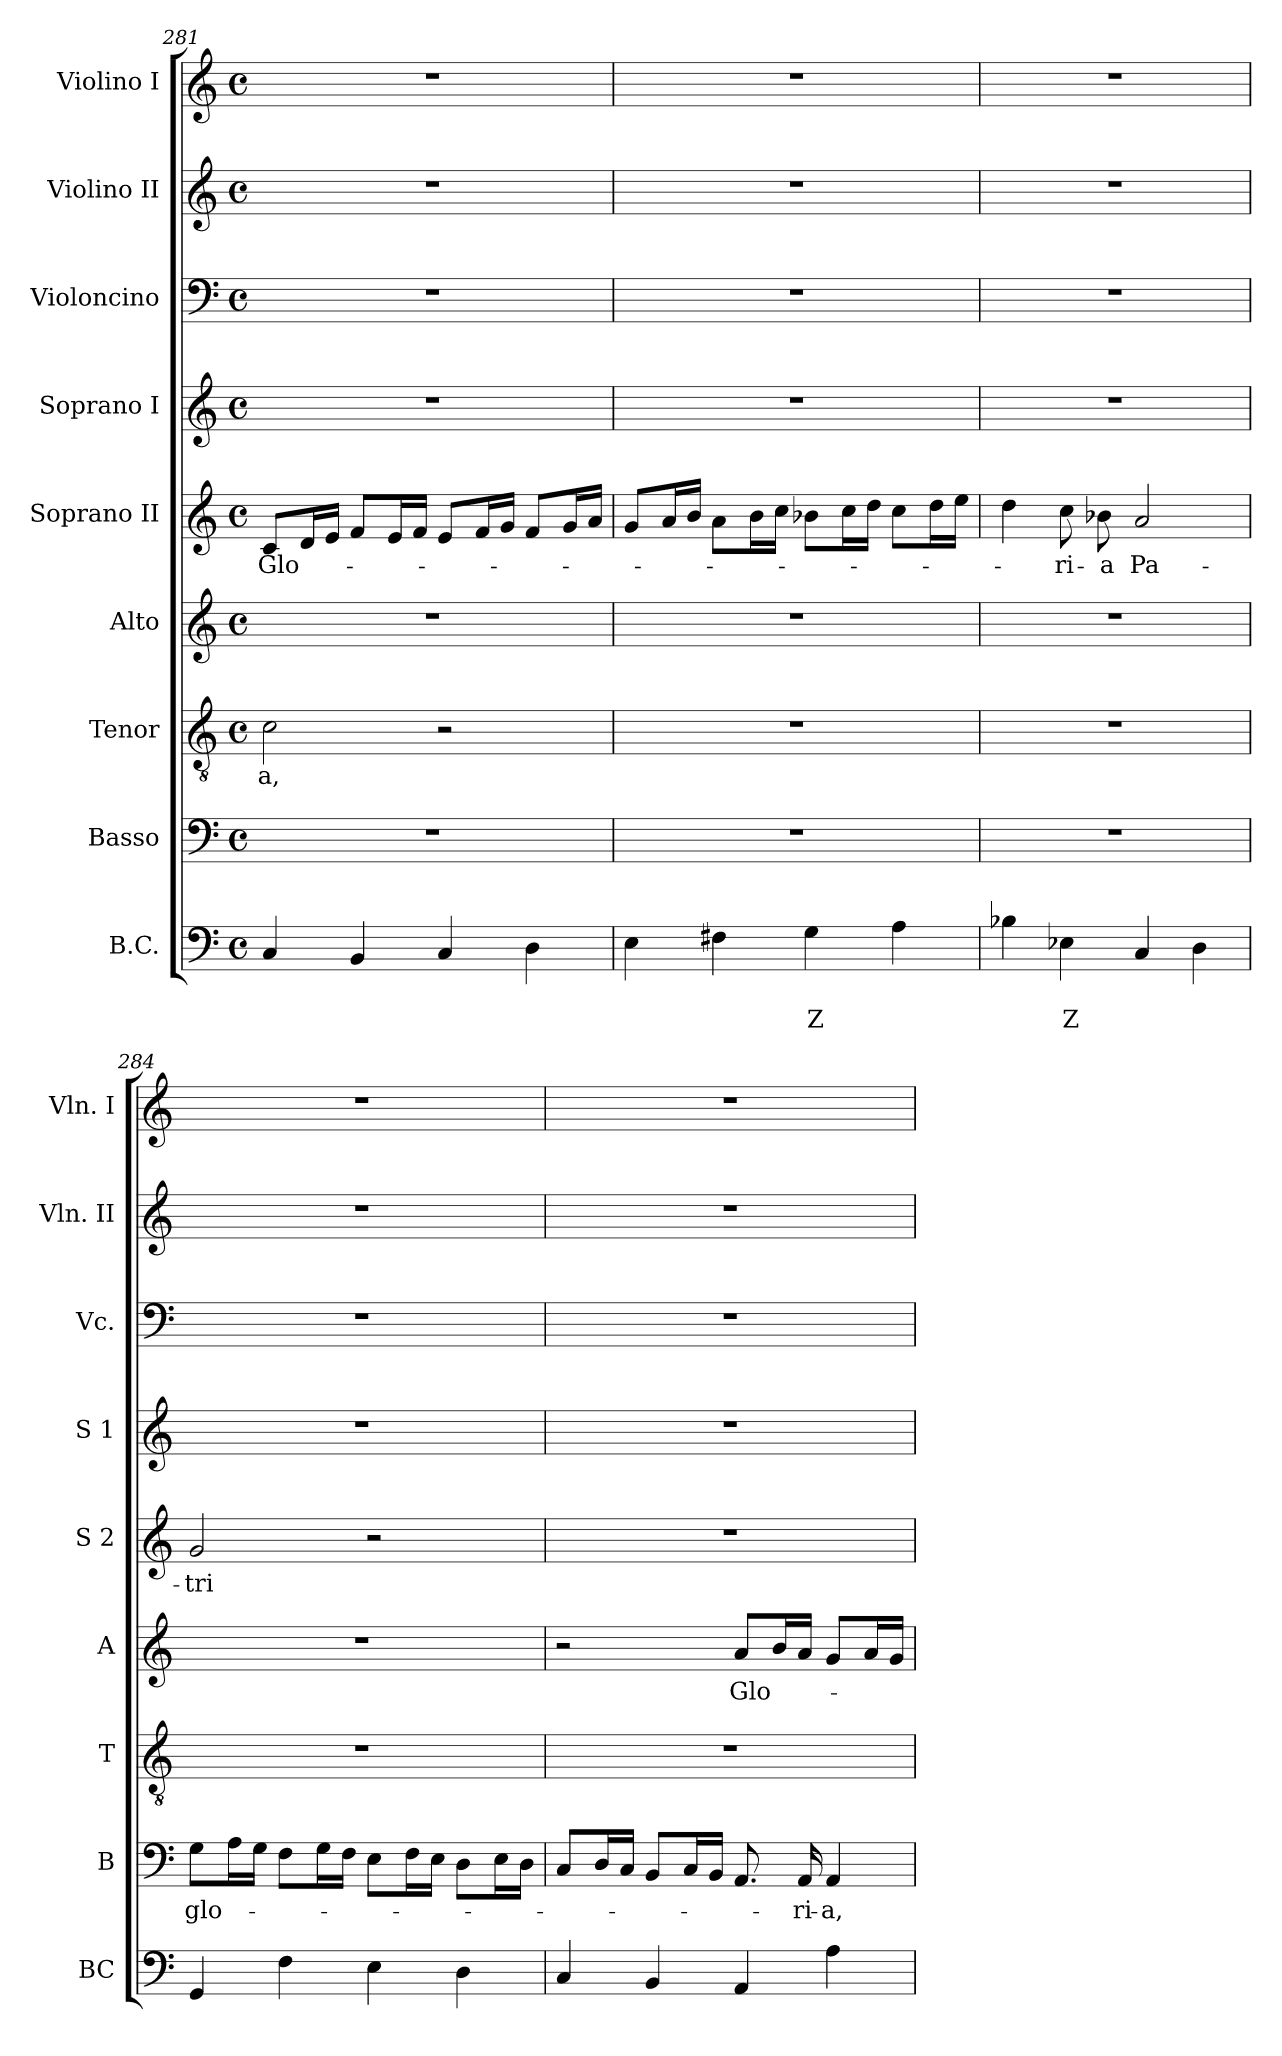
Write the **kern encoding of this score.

**kern	**text	**text	**kern	**text	**kern	**text	**kern	**text	**kern	**text	**kern	**kern	**kern	**kern
*part9	*part9	*part9	*part8	*part8	*part7	*part7	*part6	*part6	*part5	*part5	*part4	*part3	*part2	*part1
*staff9	*staff9	*staff9	*staff8	*staff8	*staff7	*staff7	*staff6	*staff6	*staff5	*staff5	*staff4	*staff3	*staff2	*staff1
*I"B.C.	*	*	*I"Basso	*	*I"Tenor	*	*I"Alto	*	*I"Soprano II	*	*I"Soprano I	*I"Violoncino	*I"Violino II	*I"Violino I
*I'BC	*	*	*I'B	*	*I'T	*	*I'A	*	*I'S 2	*	*I'S 1	*I'Vc.	*I'Vln. II	*I'Vln. I
*clefF4	*	*	*clefF4	*	*clefGv2	*	*clefG2	*	*clefG2	*	*clefG2	*clefF4	*clefG2	*clefG2
*k[]	*	*	*k[]	*	*k[]	*	*k[]	*	*k[]	*	*k[]	*k[]	*k[]	*k[]
*C:	*	*	*C:	*	*C:	*	*C:	*	*C:	*	*C:	*C:	*C:	*C:
*M4/4	*	*	*M4/4	*	*M4/4	*	*M4/4	*	*M4/4	*	*M4/4	*M4/4	*M4/4	*M4/4
*met(c)	*	*	*met(c)	*	*met(c)	*	*met(c)	*	*met(c)	*	*met(c)	*met(c)	*met(c)	*met(c)
=281	=281	=281	=281	=281	=281	=281	=281	=281	=281	=281	=281	=281	=281	=281
!	!	!	!	!	!	!LO:LY:b	!	!	!	!LO:LY:b	!	!	!	!
4C/	.	.	1r	.	2c\	-a,	1r	.	8c/L	Glo-	1r	1r	1r	1r
.	.	.	.	.	.	.	.	.	16d/L	.	.	.	.	.
.	.	.	.	.	.	.	.	.	16e/JJ	.	.	.	.	.
4BB/	.	.	.	.	.	.	.	.	8f/L	.	.	.	.	.
.	.	.	.	.	.	.	.	.	16e/L	.	.	.	.	.
.	.	.	.	.	.	.	.	.	16f/JJ	.	.	.	.	.
4C/	.	.	.	.	2r	.	.	.	8e/L	.	.	.	.	.
.	.	.	.	.	.	.	.	.	16f/L	.	.	.	.	.
.	.	.	.	.	.	.	.	.	16g/JJ	.	.	.	.	.
4D\	.	.	.	.	.	.	.	.	8f/L	.	.	.	.	.
.	.	.	.	.	.	.	.	.	16g/L	.	.	.	.	.
.	.	.	.	.	.	.	.	.	16a/JJ	.	.	.	.	.
=282	=282	=282	=282	=282	=282	=282	=282	=282	=282	=282	=282	=282	=282	=282
4E\	.	.	1r	.	1r	.	1r	.	8g/L	.	1r	1r	1r	1r
.	.	.	.	.	.	.	.	.	16a/L	.	.	.	.	.
.	.	.	.	.	.	.	.	.	16b/JJ	.	.	.	.	.
4F#X\	.	.	.	.	.	.	.	.	8a\L	.	.	.	.	.
.	.	.	.	.	.	.	.	.	16b\L	.	.	.	.	.
.	.	.	.	.	.	.	.	.	16cc\JJ	.	.	.	.	.
!	!	!LO:LY:b	!	!	!	!	!	!	!	!	!	!	!	!
4G\	.	Z	.	.	.	.	.	.	8b-X\L	.	.	.	.	.
.	.	.	.	.	.	.	.	.	16cc\L	.	.	.	.	.
.	.	.	.	.	.	.	.	.	16dd\JJ	.	.	.	.	.
4A\	.	.	.	.	.	.	.	.	8cc\L	.	.	.	.	.
.	.	.	.	.	.	.	.	.	16dd\L	.	.	.	.	.
.	.	.	.	.	.	.	.	.	16ee\JJ	.	.	.	.	.
!!LO:PB:g=z
=283	=283	=283	=283	=283	=283	=283	=283	=283	=283	=283	=283	=283	=283	=283
4B-X\	.	.	1r	.	1r	.	1r	.	4dd\	.	1r	1r	1r	1r
!	!	!LO:LY:b	!	!	!	!	!	!	!	!LO:LY:b	!	!	!	!
4E-X\	.	Z	.	.	.	.	.	.	8cc\	-ri-	.	.	.	.
!	!	!	!	!	!	!	!	!	!	!LO:LY:b	!	!	!	!
.	.	.	.	.	.	.	.	.	8b-X\	-a	.	.	.	.
!	!	!	!	!	!	!	!	!	!	!LO:LY:b	!	!	!	!
4C/	.	.	.	.	.	.	.	.	2a/	Pa-	.	.	.	.
4D\	.	.	.	.	.	.	.	.	.	.	.	.	.	.
=284	=284	=284	=284	=284	=284	=284	=284	=284	=284	=284	=284	=284	=284	=284
!	!	!	!	!LO:LY:b	!	!	!	!	!	!LO:LY:b	!	!	!	!
4GG/	.	.	8G\L	glo-	1r	.	1r	.	2g/	-tri	1r	1r	1r	1r
.	.	.	16A\L	.	.	.	.	.	.	.	.	.	.	.
.	.	.	16G\JJ	.	.	.	.	.	.	.	.	.	.	.
4F\	.	.	8F\L	.	.	.	.	.	.	.	.	.	.	.
.	.	.	16G\L	.	.	.	.	.	.	.	.	.	.	.
.	.	.	16F\JJ	.	.	.	.	.	.	.	.	.	.	.
4E\	.	.	8E\L	.	.	.	.	.	2r	.	.	.	.	.
.	.	.	16F\L	.	.	.	.	.	.	.	.	.	.	.
.	.	.	16E\JJ	.	.	.	.	.	.	.	.	.	.	.
4D\	.	.	8D\L	.	.	.	.	.	.	.	.	.	.	.
.	.	.	16E\L	.	.	.	.	.	.	.	.	.	.	.
.	.	.	16D\JJ	.	.	.	.	.	.	.	.	.	.	.
=285	=285	=285	=285	=285	=285	=285	=285	=285	=285	=285	=285	=285	=285	=285
4C/	.	.	8C/L	.	1r	.	2r	.	1r	.	1r	1r	1r	1r
.	.	.	16D/L	.	.	.	.	.	.	.	.	.	.	.
.	.	.	16C/JJ	.	.	.	.	.	.	.	.	.	.	.
4BB/	.	.	8BB/L	.	.	.	.	.	.	.	.	.	.	.
.	.	.	16C/L	.	.	.	.	.	.	.	.	.	.	.
.	.	.	16BB/JJ	.	.	.	.	.	.	.	.	.	.	.
!	!	!	!	!	!	!	!	!LO:LY:b	!	!	!	!	!	!
4AA/	.	.	8.AA/	.	.	.	8a/L	Glo-	.	.	.	.	.	.
.	.	.	.	.	.	.	16b/L	.	.	.	.	.	.	.
!	!	!	!	!LO:LY:b	!	!	!	!	!	!	!	!	!	!
.	.	.	16AA/	-ri-	.	.	16a/JJ	.	.	.	.	.	.	.
!	!	!	!	!LO:LY:b	!	!	!	!	!	!	!	!	!	!
4A\	.	.	4AA/	-a,	.	.	8g/L	.	.	.	.	.	.	.
.	.	.	.	.	.	.	16a/L	.	.	.	.	.	.	.
.	.	.	.	.	.	.	16g/JJ	.	.	.	.	.	.	.
=	=	=	=	=	=	=	=	=	=	=	=	=	=	=
*-	*-	*-	*-	*-	*-	*-	*-	*-	*-	*-	*-	*-	*-	*-
